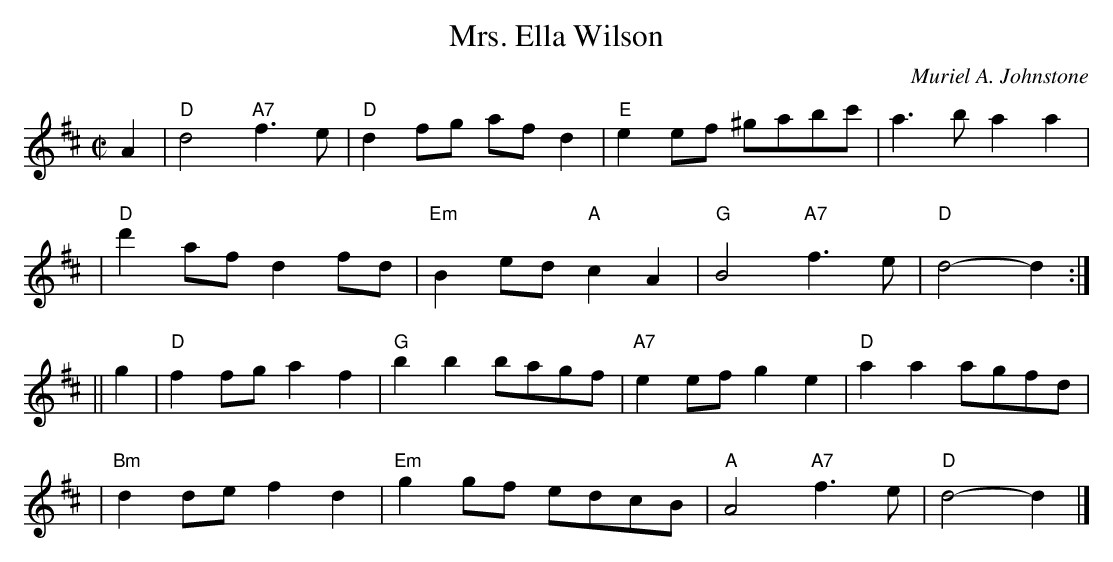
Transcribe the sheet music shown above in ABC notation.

X:1
T: Mrs. Ella Wilson
C: Muriel A. Johnstone
M: C|
L: 1/8
K: D
A2 \
| "D"d4 "A7"f3e | "D"d2fg afd2 | "E"e2ef ^gabc' | a3b a2a2 |
| "D"d'2af d2fd | "Em"B2ed "A"c2A2 | "G"B4 "A7"f3e | "D"d4- d2 :|
|| g2 \
| "D"f2fg a2f2 | "G"b2b2 bagf | "A7"e2ef g2e2 | "D"a2a2 agfd |
| "Bm"d2de f2d2 | "Em"g2gf edcB | "A"A4 "A7"f3e | "D"d4- d2 |]
